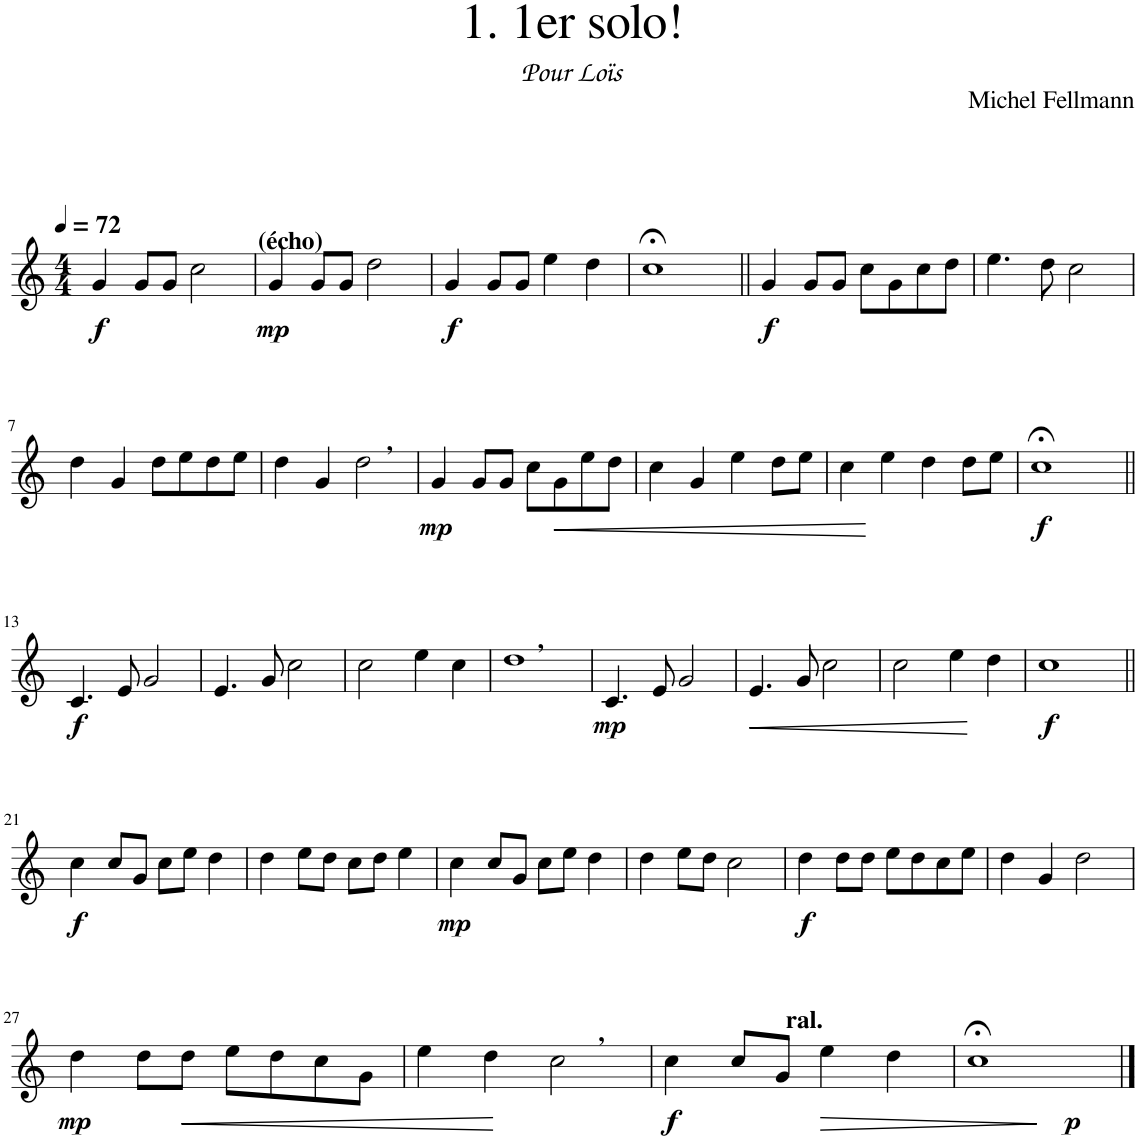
**kern	**dynam
*part1	*part1
*staff1	*staff1
*I"Cor en Fa	*
*I'Cor Fa	*
*clefG2	*
*Trd4c7	*
*k[]	*
*M4/4	*
*MM72	*
=1	=1
!	!LO:DY:b
4g/	f
8g/L	.
8g/J	.
2cc\	.
=2	=2
!LO:TX:a:B:t=(écho)	!
!	!LO:DY:b
4g/	mp
8g/L	.
8g/J	.
2dd\	.
=3	=3
!	!LO:DY:b
4g/	f
8g/L	.
8g/J	.
4ee\	.
4dd\	.
=4	=4
1cc;<	.
=5||	=5||
!	!LO:DY:b
4g/	f
8g/L	.
8g/J	.
8cc\L	.
8g\	.
8cc\	.
8dd\J	.
=6	=6
4.ee\	.
8dd\	.
2cc\	.
!!LO:LB:g=z
=7	=7
4dd\	.
4g/	.
8dd\L	.
8ee\	.
8dd\	.
8ee\J	.
=8	=8
4dd\	.
4g/	.
!LO:TX:a:B:t=,	!
2dd\	.
=9	=9
!	!LO:DY:b
4g/	mp
8g/L	.
8g/J	.
8cc\L	.
!	!LO:HP:b
8g\	<
8ee\	.
8dd\J	.
.	[
=10	=10
4cc\	.
4g/	.
4ee\	.
8dd\L	.
8ee\J	.
=11	=11
4cc\	.
4ee\	.
4dd\	.
8dd\L	.
8ee\J	.
=12	=12
!	!LO:DY:b
1cc;<	f
!!LO:LB:g=z
=13||	=13||
!	!LO:DY:b
4.c/	f
8e/	.
2g/	.
=14	=14
4.e/	.
8g/	.
2cc\	.
=15	=15
2cc\	.
4ee\	.
4cc\	.
=16	=16
!LO:TX:a:B:t=,	!
1dd	.
=17	=17
!	!LO:DY:b
4.c/	mp
8e/	.
2g/	.
=18	=18
!	!LO:HP:b
4.e/	<
8g/	.
2cc\	.
.	[
=19	=19
2cc\	.
4ee\	.
4dd\	.
=20	=20
!	!LO:DY:b
1cc	f
!!LO:LB:g=z
=21||	=21||
!	!LO:DY:b
4cc\	f
8cc/L	.
8g/J	.
8cc\L	.
8ee\J	.
4dd\	.
=22	=22
4dd\	.
8ee\L	.
8dd\J	.
8cc\L	.
8dd\J	.
4ee\	.
=23	=23
!	!LO:DY:b
4cc\	mp
8cc/L	.
8g/J	.
8cc\L	.
8ee\J	.
4dd\	.
=24	=24
4dd\	.
8ee\L	.
8dd\J	.
2cc\	.
=25	=25
!	!LO:DY:b
4dd\	f
8dd\L	.
8dd\J	.
8ee\L	.
8dd\	.
8cc\	.
8ee\J	.
=26	=26
4dd\	.
4g/	.
2dd\	.
!!LO:LB:g=z
=27	=27
!	!LO:DY:b
4dd\	mp
8dd\L	.
!	!LO:HP:b
8dd\J	<
8ee\L	.
8dd\	.
8cc\	.
8g\J	.
.	[
=28	=28
4ee\	.
4dd\	.
!LO:TX:a:B:t=,	!
2cc\	.
=29	=29
!	!LO:DY:b
4cc\	f
8cc/L	.
8g/J	.
!LO:TX:a:B:t=ral.	!
!	!LO:HP:b
4ee\	>
4dd\	.
.	]
=30	=30
!	!LO:DY:b
1cc;<	p
==	==
*-	*-
